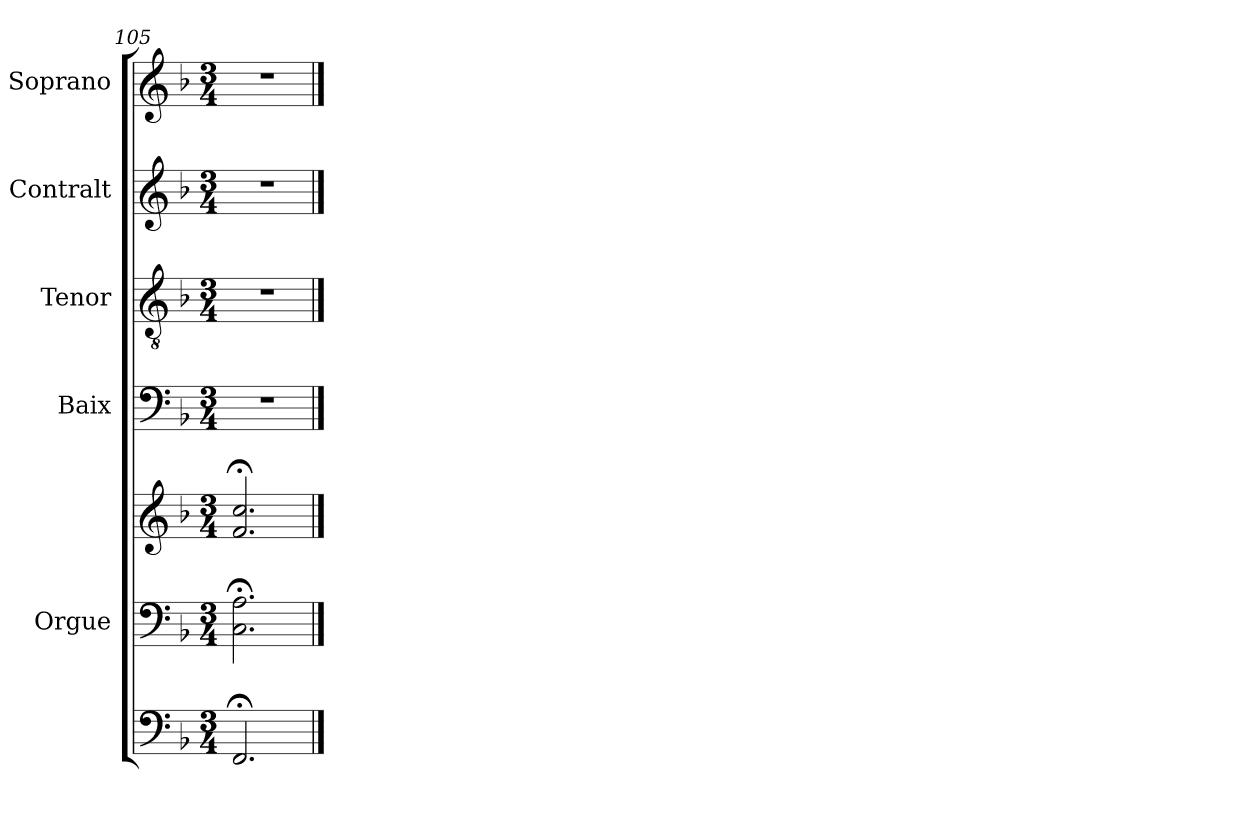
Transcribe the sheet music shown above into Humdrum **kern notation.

**kern	**kern	**kern	**kern	**kern	**kern	**kern
*part6	*part5	*part5	*part4	*part3	*part2	*part1
*staff7	*staff6	*staff5	*staff4	*staff3	*staff2	*staff1
*	*I"Orgue	*	*I"Baix	*I"Tenor	*I"Contralt	*I"Soprano
*	*	*	*I'B	*I'T	*I'A	*I'S
*clefF4	*clefF4	*clefG2	*clefF4	*clefGv2	*clefG2	*clefG2
*k[b-]	*k[b-]	*k[b-]	*k[b-]	*k[b-]	*k[b-]	*k[b-]
*F:	*F:	*F:	*F:	*F:	*F:	*F:
*M3/4	*M3/4	*M3/4	*M3/4	*M3/4	*M3/4	*M3/4
=105	=105	=105	=105	=105	=105	=105
2.FF;/	2.C\;< 2.A\;<	2.f/; 2.cc/;	2.r	2.r	2.r	2.r
==	==	==	==	==	==	==
*-	*-	*-	*-	*-	*-	*-
